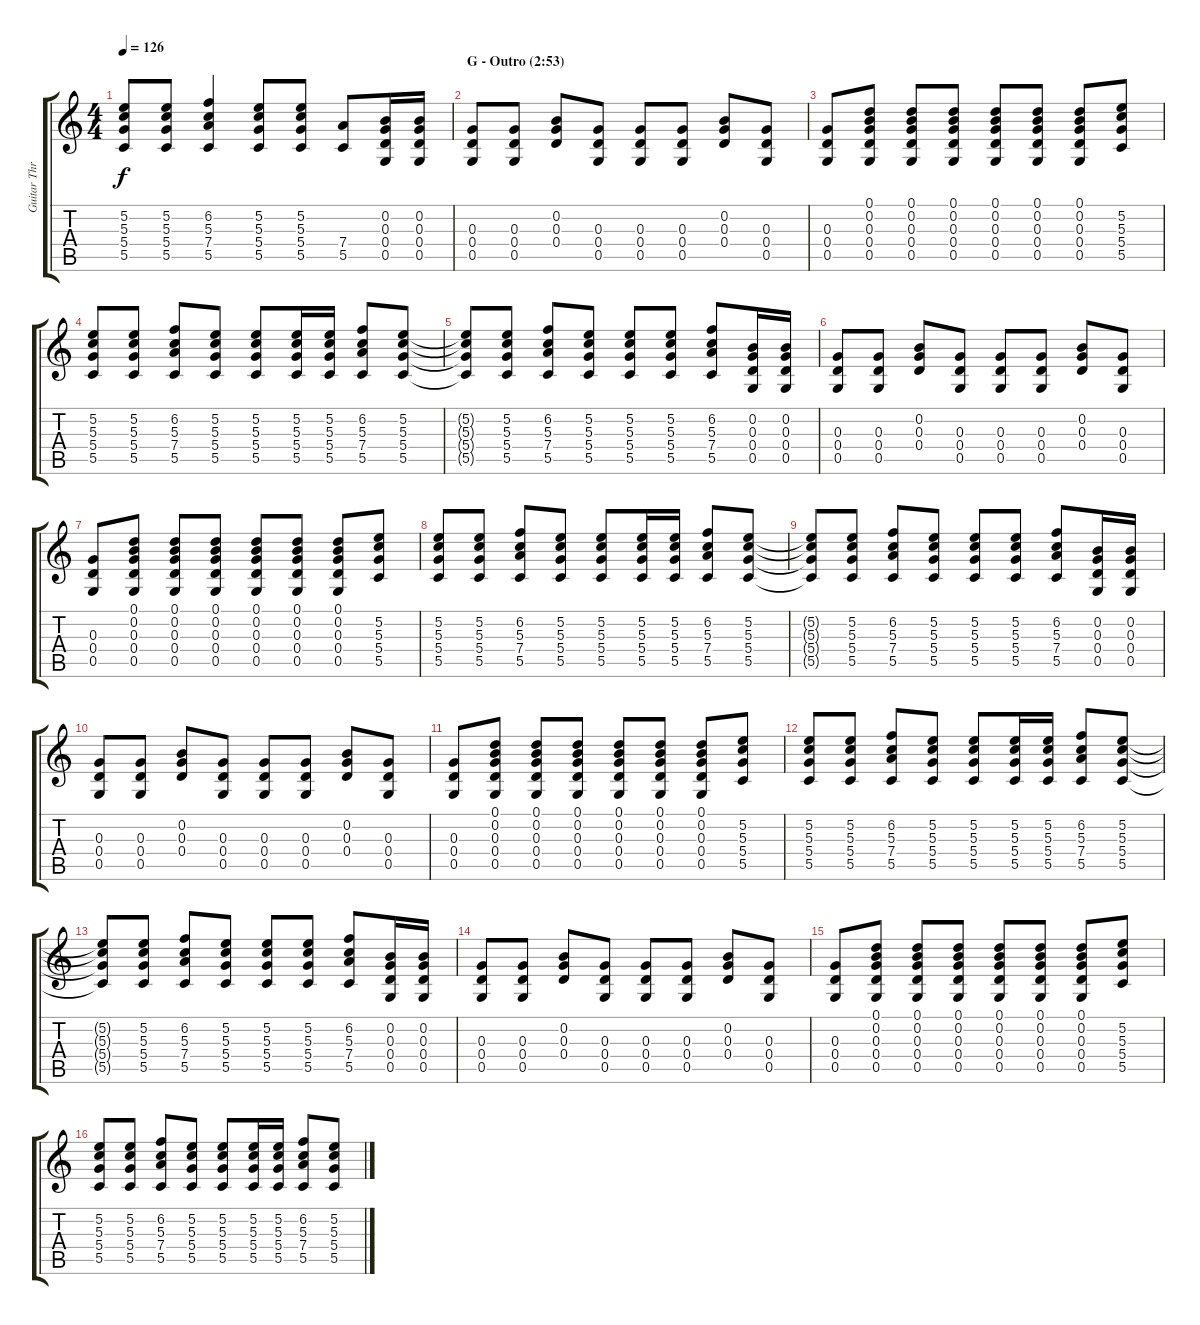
\track ("Guitar Three" "Guitar Thr") {instrument acousticguitarsteel}
\staff {score tabs}
\tuning (D4 B3 G3 D3 G2 D2) {hide}
\ts (4 4)
\tempo 126
\clef g2
\ks c
(5.2{t} 5.3{t} 5.4{t} 5.5{t}).8{dy f} (5.2 5.3 5.4 5.5).8 (6.2 5.3 7.4 5.5).4 (5.2 5.3 5.4 5.5).8 (5.2 5.3 5.4 5.5).8 (7.4 5.5).8 (0.2 0.3 0.4 0.5).16 (0.2 0.3 0.4 0.5).16 |
\section ("" "G - Outro (2:53)")
(0.3 0.4 0.5).8 (0.3 0.4 0.5).8 (0.2 0.3 0.4).8 (0.3 0.4 0.5).8 (0.3 0.4 0.5).8 (0.3 0.4 0.5).8 (0.2 0.3 0.4).8 (0.3 0.4 0.5).8 |
(0.3 0.4 0.5).8 (0.1 0.2 0.3 0.4 0.5).8 (0.1 0.2 0.3 0.4 0.5).8 (0.1 0.2 0.3 0.4 0.5).8 (0.1 0.2 0.3 0.4 0.5).8 (0.1 0.2 0.3 0.4 0.5).8 (0.1 0.2 0.3 0.4 0.5).8 (5.2 5.3 5.4 5.5).8 |
(5.2 5.3 5.4 5.5).8 (5.2 5.3 5.4 5.5).8 (6.2 5.3 7.4 5.5).8 (5.2 5.3 5.4 5.5).8 (5.2 5.3 5.4 5.5).8 (5.2 5.3 5.4 5.5).16 (5.2 5.3 5.4 5.5).16 (6.2 5.3 7.4 5.5).8 (5.2 5.3 5.4 5.5).8 |
(5.2{t} 5.3{t} 5.4{t} 5.5{t}).8 (5.2 5.3 5.4 5.5).8 (6.2 5.3 7.4 5.5).8 (5.2 5.3 5.4 5.5).8 (5.2 5.3 5.4 5.5).8 (5.2 5.3 5.4 5.5).8 (6.2 5.3 7.4 5.5).8 (0.2 0.3 0.4 0.5).16 (0.2 0.3 0.4 0.5).16 |
(0.3 0.4 0.5).8 (0.3 0.4 0.5).8 (0.2 0.3 0.4).8 (0.3 0.4 0.5).8 (0.3 0.4 0.5).8 (0.3 0.4 0.5).8 (0.2 0.3 0.4).8 (0.3 0.4 0.5).8 |
(0.3 0.4 0.5).8 (0.1 0.2 0.3 0.4 0.5).8 (0.1 0.2 0.3 0.4 0.5).8 (0.1 0.2 0.3 0.4 0.5).8 (0.1 0.2 0.3 0.4 0.5).8 (0.1 0.2 0.3 0.4 0.5).8 (0.1 0.2 0.3 0.4 0.5).8 (5.2 5.3 5.4 5.5).8 |
(5.2 5.3 5.4 5.5).8 (5.2 5.3 5.4 5.5).8 (6.2 5.3 7.4 5.5).8 (5.2 5.3 5.4 5.5).8 (5.2 5.3 5.4 5.5).8 (5.2 5.3 5.4 5.5).16 (5.2 5.3 5.4 5.5).16 (6.2 5.3 7.4 5.5).8 (5.2 5.3 5.4 5.5).8 |
(5.2{t} 5.3{t} 5.4{t} 5.5{t}).8 (5.2 5.3 5.4 5.5).8 (6.2 5.3 7.4 5.5).8 (5.2 5.3 5.4 5.5).8 (5.2 5.3 5.4 5.5).8 (5.2 5.3 5.4 5.5).8 (6.2 5.3 7.4 5.5).8 (0.2 0.3 0.4 0.5).16 (0.2 0.3 0.4 0.5).16 |
(0.3 0.4 0.5).8 (0.3 0.4 0.5).8 (0.2 0.3 0.4).8 (0.3 0.4 0.5).8 (0.3 0.4 0.5).8 (0.3 0.4 0.5).8 (0.2 0.3 0.4).8 (0.3 0.4 0.5).8 |
(0.3 0.4 0.5).8 (0.1 0.2 0.3 0.4 0.5).8 (0.1 0.2 0.3 0.4 0.5).8 (0.1 0.2 0.3 0.4 0.5).8 (0.1 0.2 0.3 0.4 0.5).8 (0.1 0.2 0.3 0.4 0.5).8 (0.1 0.2 0.3 0.4 0.5).8 (5.2 5.3 5.4 5.5).8 |
(5.2 5.3 5.4 5.5).8 (5.2 5.3 5.4 5.5).8 (6.2 5.3 7.4 5.5).8 (5.2 5.3 5.4 5.5).8 (5.2 5.3 5.4 5.5).8 (5.2 5.3 5.4 5.5).16 (5.2 5.3 5.4 5.5).16 (6.2 5.3 7.4 5.5).8 (5.2 5.3 5.4 5.5).8 |
(5.2{t} 5.3{t} 5.4{t} 5.5{t}).8 (5.2 5.3 5.4 5.5).8 (6.2 5.3 7.4 5.5).8 (5.2 5.3 5.4 5.5).8 (5.2 5.3 5.4 5.5).8 (5.2 5.3 5.4 5.5).8 (6.2 5.3 7.4 5.5).8 (0.2 0.3 0.4 0.5).16 (0.2 0.3 0.4 0.5).16 |
(0.3 0.4 0.5).8 (0.3 0.4 0.5).8 (0.2 0.3 0.4).8 (0.3 0.4 0.5).8 (0.3 0.4 0.5).8 (0.3 0.4 0.5).8 (0.2 0.3 0.4).8 (0.3 0.4 0.5).8 |
(0.3 0.4 0.5).8 (0.1 0.2 0.3 0.4 0.5).8 (0.1 0.2 0.3 0.4 0.5).8 (0.1 0.2 0.3 0.4 0.5).8 (0.1 0.2 0.3 0.4 0.5).8 (0.1 0.2 0.3 0.4 0.5).8 (0.1 0.2 0.3 0.4 0.5).8 (5.2 5.3 5.4 5.5).8 |
(5.2 5.3 5.4 5.5).8 (5.2 5.3 5.4 5.5).8 (6.2 5.3 7.4 5.5).8 (5.2 5.3 5.4 5.5).8 (5.2 5.3 5.4 5.5).8 (5.2 5.3 5.4 5.5).16 (5.2 5.3 5.4 5.5).16 (6.2 5.3 7.4 5.5).8 (5.2 5.3 5.4 5.5).8
